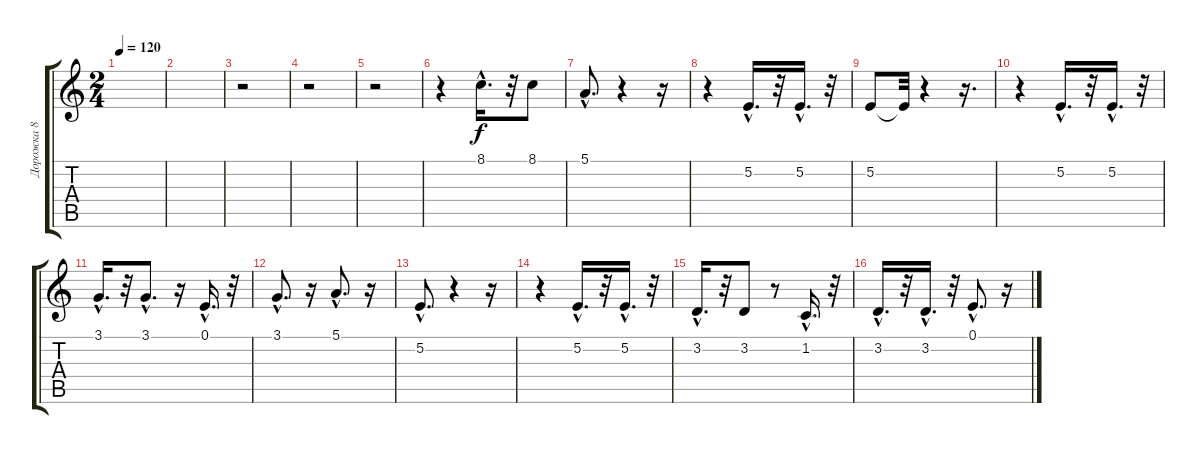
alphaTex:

\track ("Дорожка 8" "Дорожка 8") {instrument fx5brightness}
\staff {score tabs}
\tuning (E4 B3 G3 D3 A2 D2) {hide}
\ts (2 4)
\tempo 120
\clef g2
\ks c
|
|
r.2 |
r.2 |
r.2 |
r.4 8.1{hac}.16{d} r.32 8.1.8 |
5.1{hac}.8{d} r.4 r.16 |
r.4 5.2{hac}.16{d} r.32 5.2{hac}.16{d} r.32 |
5.2.8 5.2{t}.32 r.4 r.16{d} |
r.4 5.2{hac}.16{d} r.32 5.2{hac}.16{d} r.32 |
3.1{hac}.16{d} r.32 3.1{hac}.8{d} r.16 0.1{hac}.16{d} r.32 |
3.1{hac}.8{d} r.16 5.1{hac}.8{d} r.16 |
5.2{hac}.8{d} r.4 r.16 |
r.4 5.2{hac}.16{d} r.32 5.2{hac}.16{d} r.32 |
3.2{hac}.16{d} r.32 3.2.8 r.8 1.2{hac}.16{d} r.32 |
3.2{hac}.16{d} r.32 3.2{hac}.16{d} r.32 0.1{hac}.8{d} r.16
